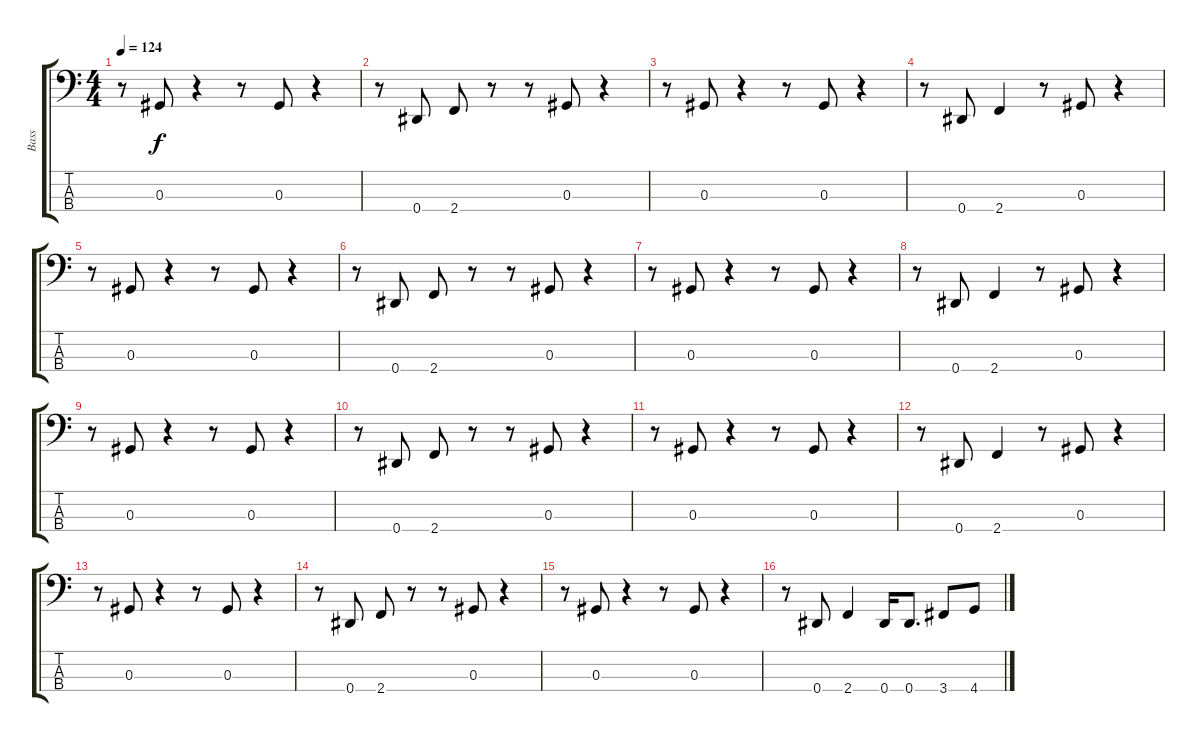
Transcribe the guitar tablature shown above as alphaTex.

\track ("Bass" "Bass") {instrument electricbassfinger}
\staff {score tabs}
\tuning (Gb2 Db2 Ab1 Eb1) {hide}
\ts (4 4)
\tempo 124
\clef f4
\ks c
r.8{dy f} 0.3.8 r.4 r.8 0.3.8 r.4 |
r.8 0.4.8 2.4.8 r.8 r.8 0.3.8 r.4 |
r.8 0.3.8 r.4 r.8 0.3.8 r.4 |
r.8 0.4.8 2.4.4 r.8 0.3.8 r.4 |
r.8 0.3.8 r.4 r.8 0.3.8 r.4 |
r.8 0.4.8 2.4.8 r.8 r.8 0.3.8 r.4 |
r.8 0.3.8 r.4 r.8 0.3.8 r.4 |
r.8 0.4.8 2.4.4 r.8 0.3.8 r.4 |
r.8 0.3.8 r.4 r.8 0.3.8 r.4 |
r.8 0.4.8 2.4.8 r.8 r.8 0.3.8 r.4 |
r.8 0.3.8 r.4 r.8 0.3.8 r.4 |
r.8 0.4.8 2.4.4 r.8 0.3.8 r.4 |
r.8 0.3.8 r.4 r.8 0.3.8 r.4 |
r.8 0.4.8 2.4.8 r.8 r.8 0.3.8 r.4 |
r.8 0.3.8 r.4 r.8 0.3.8 r.4 |
r.8 0.4.8 2.4.4 0.4.16 0.4.8{d} 3.4.8 4.4.8
